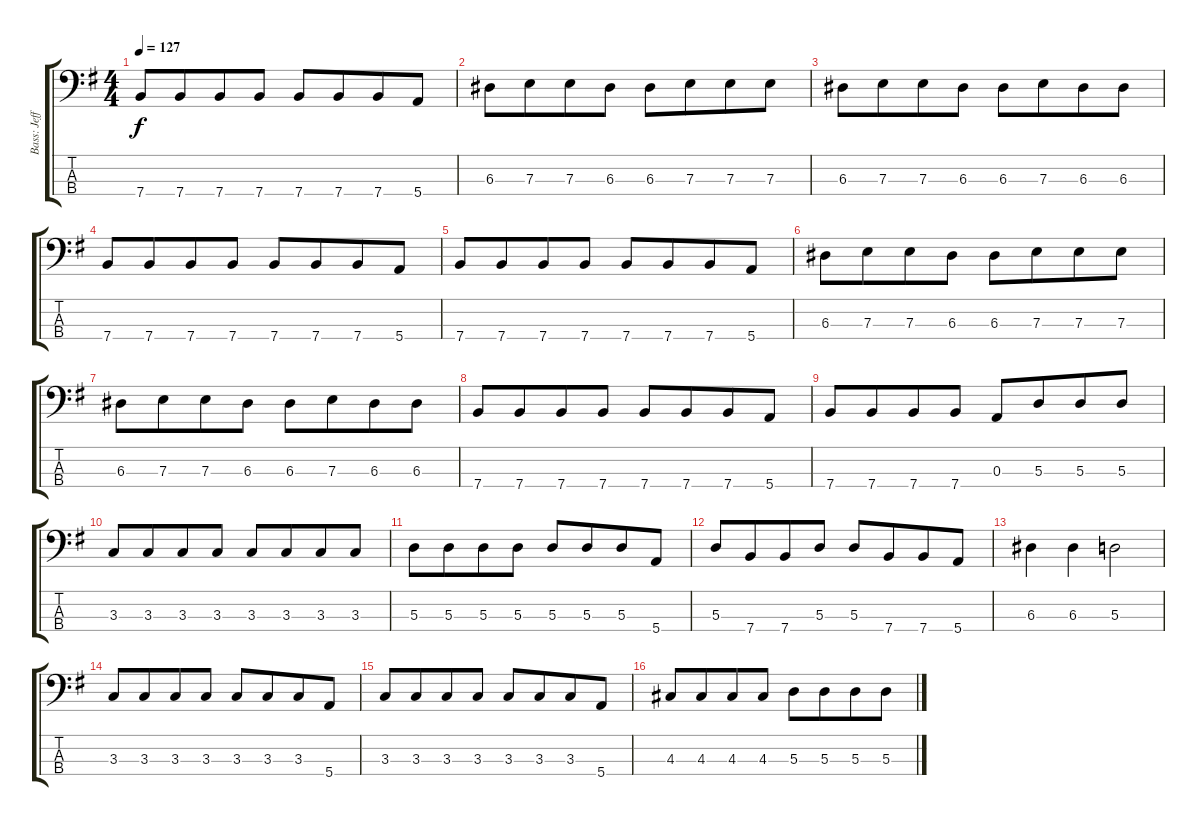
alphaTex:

\track ("Bass: Jeff" "Bass: Jeff") {instrument electricbassfinger}
\staff {score tabs}
\tuning (G2 D2 A1 E1) {hide}
\ts (4 4)
\tempo 127
\clef f4
\ks g
7.4.8{dy f} 7.4.8{beam merge} 7.4.8 7.4.8 7.4.8 7.4.8{beam merge} 7.4.8 5.4.8 |
6.3.8 7.3.8{beam merge} 7.3.8 6.3.8 6.3.8 7.3.8{beam merge} 7.3.8 7.3.8 |
6.3.8 7.3.8{beam merge} 7.3.8 6.3.8 6.3.8 7.3.8{beam merge} 6.3.8 6.3.8 |
7.4.8 7.4.8{beam merge} 7.4.8 7.4.8 7.4.8 7.4.8{beam merge} 7.4.8 5.4.8 |
7.4.8 7.4.8{beam merge} 7.4.8 7.4.8 7.4.8 7.4.8{beam merge} 7.4.8 5.4.8 |
6.3.8 7.3.8{beam merge} 7.3.8 6.3.8 6.3.8 7.3.8{beam merge} 7.3.8 7.3.8 |
6.3.8 7.3.8{beam merge} 7.3.8 6.3.8 6.3.8 7.3.8{beam merge} 6.3.8 6.3.8 |
7.4.8 7.4.8{beam merge} 7.4.8 7.4.8 7.4.8 7.4.8{beam merge} 7.4.8 5.4.8 |
7.4.8 7.4.8{beam merge} 7.4.8 7.4.8 0.3.8 5.3.8{beam merge} 5.3.8 5.3.8 |
3.3.8 3.3.8{beam merge} 3.3.8 3.3.8 3.3.8 3.3.8{beam merge} 3.3.8 3.3.8 |
5.3.8 5.3.8{beam merge} 5.3.8 5.3.8 5.3.8 5.3.8{beam merge} 5.3.8 5.4.8 |
5.3.8 7.4.8{beam merge} 7.4.8 5.3.8 5.3.8 7.4.8{beam merge} 7.4.8 5.4.8 |
6.3.4 6.3.4 5.3.2 |
3.3.8 3.3.8{beam merge} 3.3.8 3.3.8 3.3.8 3.3.8{beam merge} 3.3.8 5.4.8 |
3.3.8 3.3.8{beam merge} 3.3.8 3.3.8 3.3.8 3.3.8{beam merge} 3.3.8 5.4.8 |
4.3.8 4.3.8{beam merge} 4.3.8 4.3.8 5.3.8 5.3.8{beam merge} 5.3.8 5.3.8
